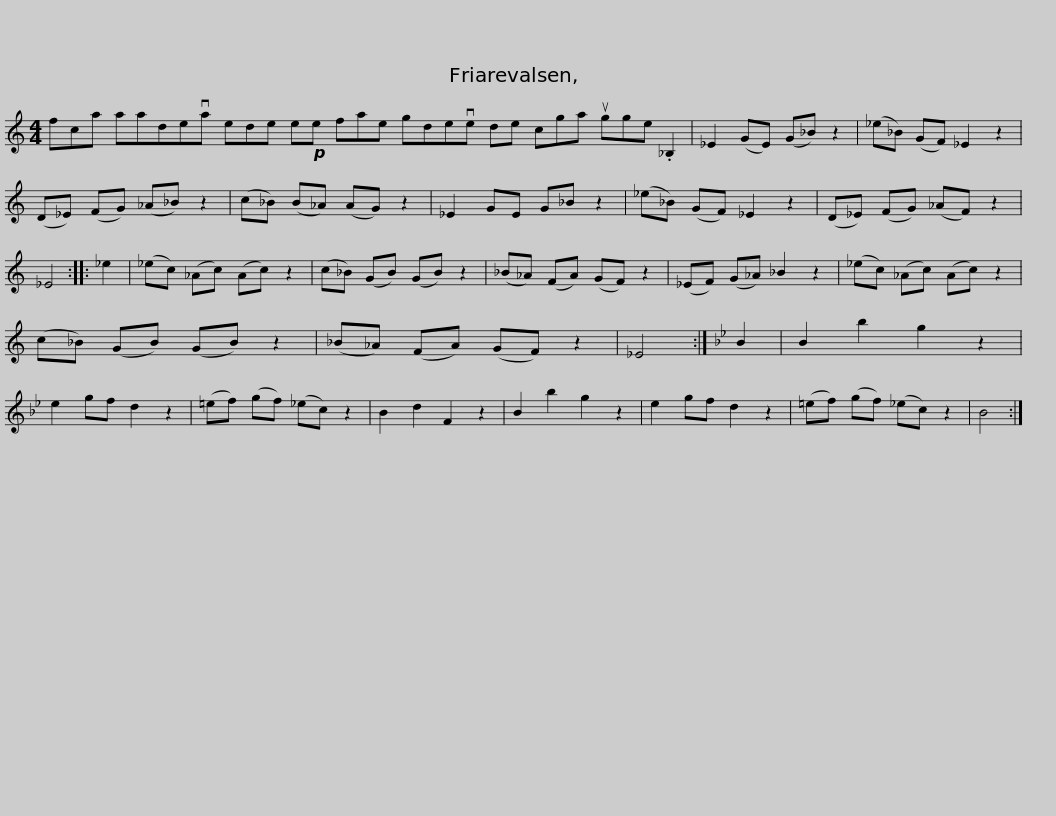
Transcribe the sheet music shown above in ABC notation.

X:1
L:1/8
M:4/4
I:linebreak $
K:C
V:1 treble
V:1
 fca aadeva ede e!p!e fae gdeve de cga ugge ._B,2 |$ _E2 (GE) (G_B) z2 | (_e_B) (GF) _E2 z2 | (D_E) (FG) (_A_B) z2 | (c_B) (B_A) (AG) z2 | %5
 _E2 GE G_B z2 | (_e_B) (GF) _E2 z2 |$ (D_E) (FG) (_AF) z2 | _E4 :: _e2 | %10
 (_ec) (_Ac) (Ac) z2 | (c_B) (GB) (GB) z2 | (_B_A) (FA) (GF) z2 | (_EF) (G_A) _B2 z2 |$ (_ec) (_Ac) (Ac) z2 | %15
 (c_B) (GB) (GB) z2 | (_B_A) (FA) (GF) z2 | _E4 :|[K:Bb] B2 | B2 b2 g2 z2 | %20
 e2 gf d2 z2 | (=ef) (gf) (_ec) z2 |$ B2 d2 F2 z2 | B2 b2 g2 z2 | e2 gf d2 z2 | %25
 (=ef) (gf) (_ec) z2 | B4 :| %27
